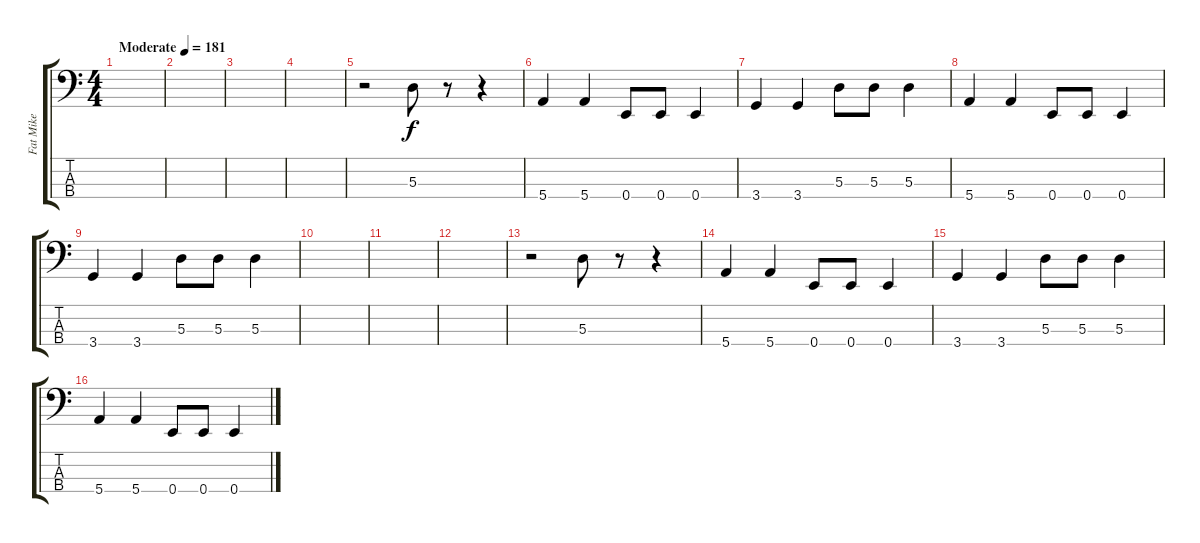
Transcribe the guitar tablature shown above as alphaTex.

\track ("Fat Mike" "Fat Mike") {instrument electricbassfinger}
\staff {score tabs}
\tuning (G2 D2 A1 E1) {hide}
\ts (4 4)
\tempo (181 "Moderate")
\clef f4
\ks c
|
|
|
|
r.2 5.3.8 r.8 r.4 |
5.4.4 5.4.4 0.4.8 0.4.8 0.4.4 |
3.4.4 3.4.4 5.3.8 5.3.8 5.3.4 |
5.4.4 5.4.4 0.4.8 0.4.8 0.4.4 |
3.4.4 3.4.4 5.3.8 5.3.8 5.3.4 |
|
|
|
r.2 5.3.8 r.8 r.4 |
5.4.4 5.4.4 0.4.8 0.4.8 0.4.4 |
3.4.4 3.4.4 5.3.8 5.3.8 5.3.4 |
5.4.4 5.4.4 0.4.8 0.4.8 0.4.4
